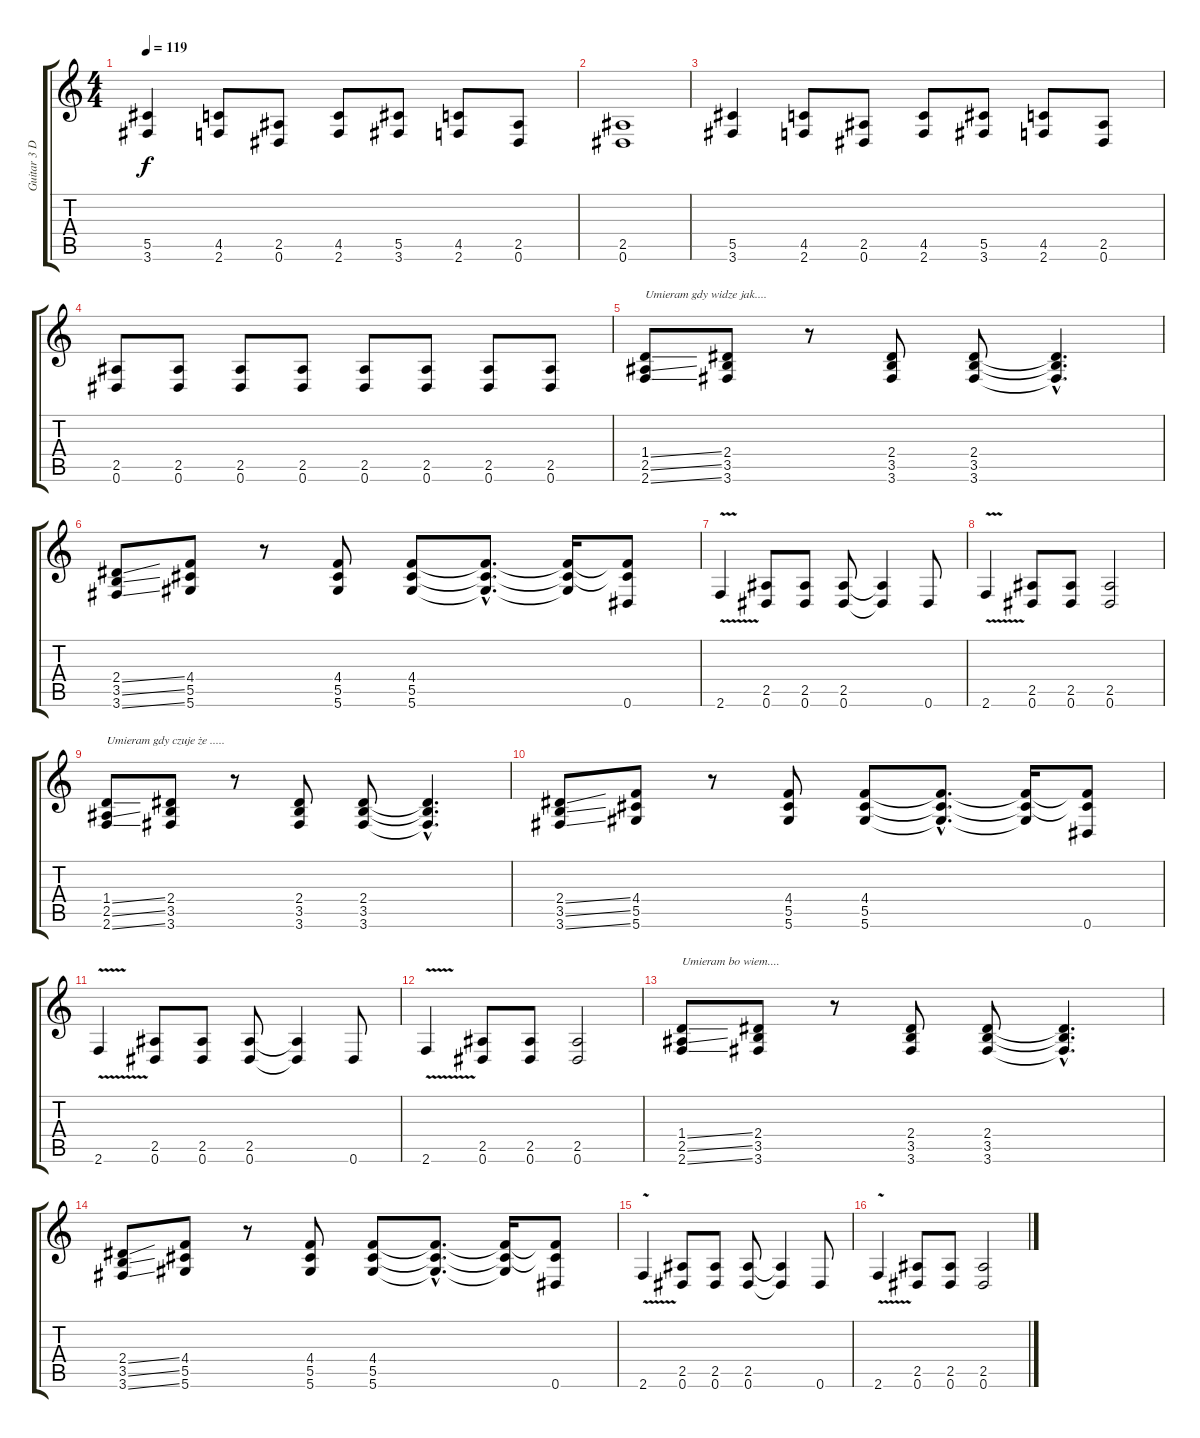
\track ("Guitar 3 Distortion " "Guitar 3 D") {instrument distortionguitar}
\staff {score tabs}
\tuning (Eb4 Bb3 Gb3 Db3 Ab2 Eb2) {hide}
\ts (4 4)
\tempo 119
\clef g2
\ks c
(5.5 3.6).4{dy f} (4.5 2.6).8 (2.5 0.6).8 (4.5 2.6).8 (5.5 3.6).8 (4.5 2.6).8 (2.5 0.6).8 |
(2.5 0.6).1 |
(5.5 3.6).4 (4.5 2.6).8 (2.5 0.6).8 (4.5 2.6).8 (5.5 3.6).8 (4.5 2.6).8 (2.5 0.6).8 |
(2.5 0.6).8 (2.5 0.6).8 (2.5 0.6).8 (2.5 0.6).8 (2.5 0.6).8 (2.5 0.6).8 (2.5 0.6).8 (2.5 0.6).8 |
(1.4{ss} 2.5{ss} 2.6{ss}).8{txt "Umieram gdy widze jak...."} (2.4 3.5 3.6).8 r.8 (2.4 3.5 3.6).8 (2.4 3.5 3.6).8 (2.4{hac t} 3.5{hac t} 3.6{hac t}).4{d} |
(2.4{ss} 3.5{ss} 3.6{ss}).8 (4.4 5.5 5.6).8 r.8 (4.4 5.5 5.6).8 (4.4 5.5 5.6).8 (4.4{hac t} 5.5{hac t} 5.6{hac t}).8{d} (4.4{t} 5.5{t} 5.6{t}).16 (4.4{t} 5.5{t} 0.6).8 |
2.6{v}.4 (2.5 0.6).8 (2.5 0.6).8 (2.5 0.6).8 (2.5{t} 0.6{t}).4 0.6.8 |
2.6{v}.4 (2.5 0.6).8 (2.5 0.6).8 (2.5 0.6).2 |
(1.4{ss} 2.5{ss} 2.6{ss}).8{txt "Umieram gdy czuje że ....."} (2.4 3.5 3.6).8 r.8 (2.4 3.5 3.6).8 (2.4 3.5 3.6).8 (2.4{hac t} 3.5{hac t} 3.6{hac t}).4{d} |
(2.4{ss} 3.5{ss} 3.6{ss}).8 (4.4 5.5 5.6).8 r.8 (4.4 5.5 5.6).8 (4.4 5.5 5.6).8 (4.4{hac t} 5.5{hac t} 5.6{hac t}).8{d} (4.4{t} 5.5{t} 5.6{t}).16 (4.4{t} 5.5{t} 0.6).8 |
2.6{v}.4 (2.5 0.6).8 (2.5 0.6).8 (2.5 0.6).8 (2.5{t} 0.6{t}).4 0.6.8 |
2.6{v}.4 (2.5 0.6).8 (2.5 0.6).8 (2.5 0.6).2 |
(1.4{ss} 2.5{ss} 2.6{ss}).8{txt "Umieram bo wiem...."} (2.4 3.5 3.6).8 r.8 (2.4 3.5 3.6).8 (2.4 3.5 3.6).8 (2.4{hac t} 3.5{hac t} 3.6{hac t}).4{d} |
(2.4{ss} 3.5{ss} 3.6{ss}).8 (4.4 5.5 5.6).8 r.8 (4.4 5.5 5.6).8 (4.4 5.5 5.6).8 (4.4{hac t} 5.5{hac t} 5.6{hac t}).8{d} (4.4{t} 5.5{t} 5.6{t}).16 (4.4{t} 5.5{t} 0.6).8 |
2.6{v}.4 (2.5 0.6).8 (2.5 0.6).8 (2.5 0.6).8 (2.5{t} 0.6{t}).4 0.6.8 |
2.6{v}.4 (2.5 0.6).8 (2.5 0.6).8 (2.5 0.6).2
